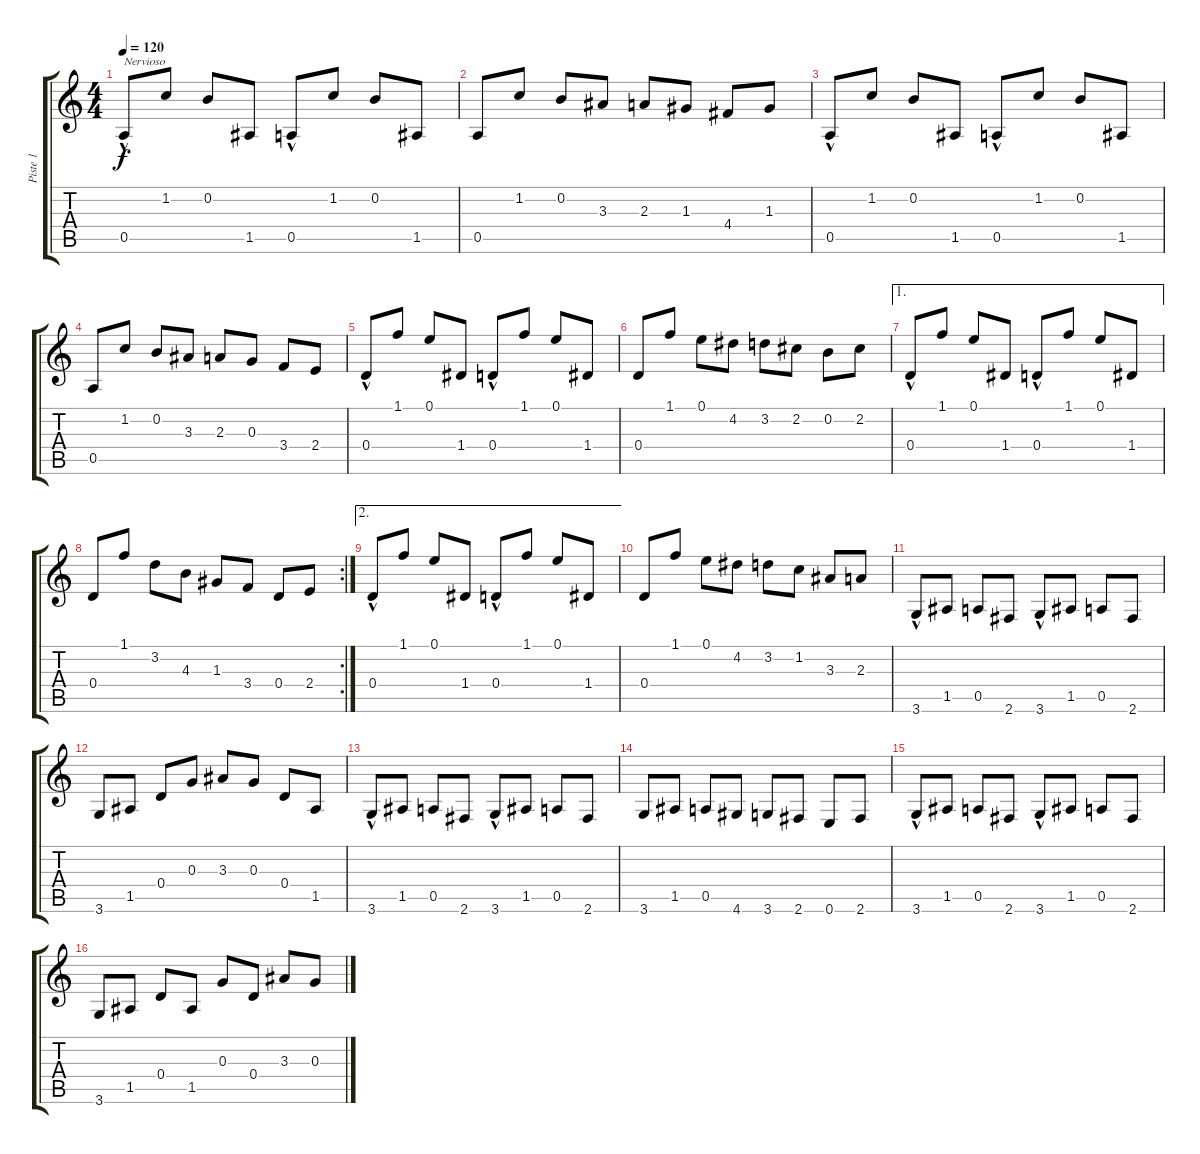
\track ("Piste 1" "Piste 1") {instrument acousticguitarnylon}
\staff {score tabs}
\tuning (E4 B3 G3 D3 A2 E2) {hide}
\ts (4 4)
\tempo 120
\clef g2
\ks c
0.5{hac}.8{txt "Nervioso" dy f instrument acousticguitarnylon} 1.2.8 0.2.8 1.5.8 0.5{hac}.8 1.2.8 0.2.8 1.5.8 |
0.5.8 1.2.8 0.2.8 3.3.8 2.3.8 1.3.8 4.4.8 1.3.8 |
0.5{hac}.8 1.2.8 0.2.8 1.5.8 0.5{hac}.8 1.2.8 0.2.8 1.5.8 |
0.5.8 1.2.8 0.2.8 3.3.8 2.3.8 0.3.8 3.4.8 2.4.8 |
0.4{hac}.8 1.1.8 0.1.8 1.4.8 0.4{hac}.8 1.1.8 0.1.8 1.4.8 |
0.4.8 1.1.8 0.1.8 4.2.8 3.2.8 2.2.8 0.2.8 2.2.8 |
\ae 1
0.4{hac}.8 1.1.8 0.1.8 1.4.8 0.4{hac}.8 1.1.8 0.1.8 1.4.8 |
\rc 2
0.4.8 1.1.8 3.2.8 4.3.8 1.3.8 3.4.8 0.4.8 2.4.8 |
\ae 2
0.4{hac}.8 1.1.8 0.1.8 1.4.8 0.4{hac}.8 1.1.8 0.1.8 1.4.8 |
0.4.8 1.1.8 0.1.8 4.2.8 3.2.8 1.2.8 3.3.8 2.3.8 |
3.6{hac}.8 1.5.8 0.5.8 2.6.8 3.6{hac}.8 1.5.8 0.5.8 2.6.8 |
3.6.8 1.5.8 0.4.8 0.3.8 3.3.8 0.3.8 0.4.8 1.5.8 |
3.6{hac}.8 1.5.8 0.5.8 2.6.8 3.6{hac}.8 1.5.8 0.5.8 2.6.8 |
3.6.8 1.5.8 0.5.8 4.6.8 3.6.8 2.6.8 0.6.8 2.6.8 |
3.6{hac}.8 1.5.8 0.5.8 2.6.8 3.6{hac}.8 1.5.8 0.5.8 2.6.8 |
3.6.8 1.5.8 0.4.8 1.5.8 0.3.8 0.4.8 3.3.8 0.3.8
